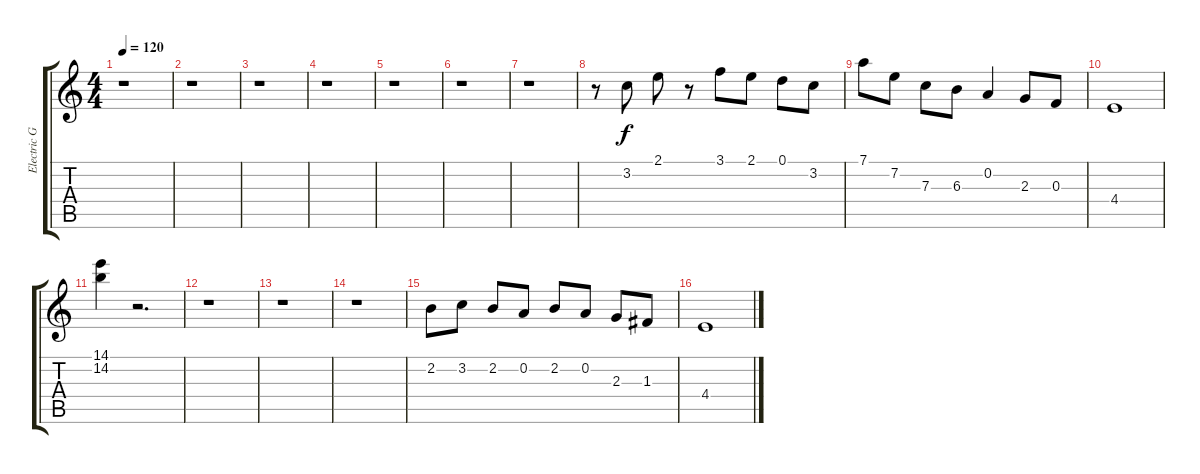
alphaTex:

\track ("Electric Guitar 2-2" "Electric G") {instrument distortionguitar}
\staff {score tabs}
\tuning (D4 A3 F3 C3 G2 D2) {hide}
\ts (4 4)
\tempo 120
\clef g2
\ks c
r.1{dy f} |
r.1 |
r.1 |
r.1 |
r.1 |
r.1 |
r.1 |
r.8 3.2.8 2.1.8 r.8 3.1.8 2.1.8 0.1.8 3.2.8 |
7.1.8 7.2.8 7.3.8 6.3.8 0.2.4 2.3.8 0.3.8 |
4.4.1 |
(14.1 14.2).4 r.2{d} |
r.1 |
r.1 |
r.1 |
2.2.8 3.2.8 2.2.8 0.2.8 2.2.8 0.2.8 2.3.8 1.3.8 |
4.4.1
